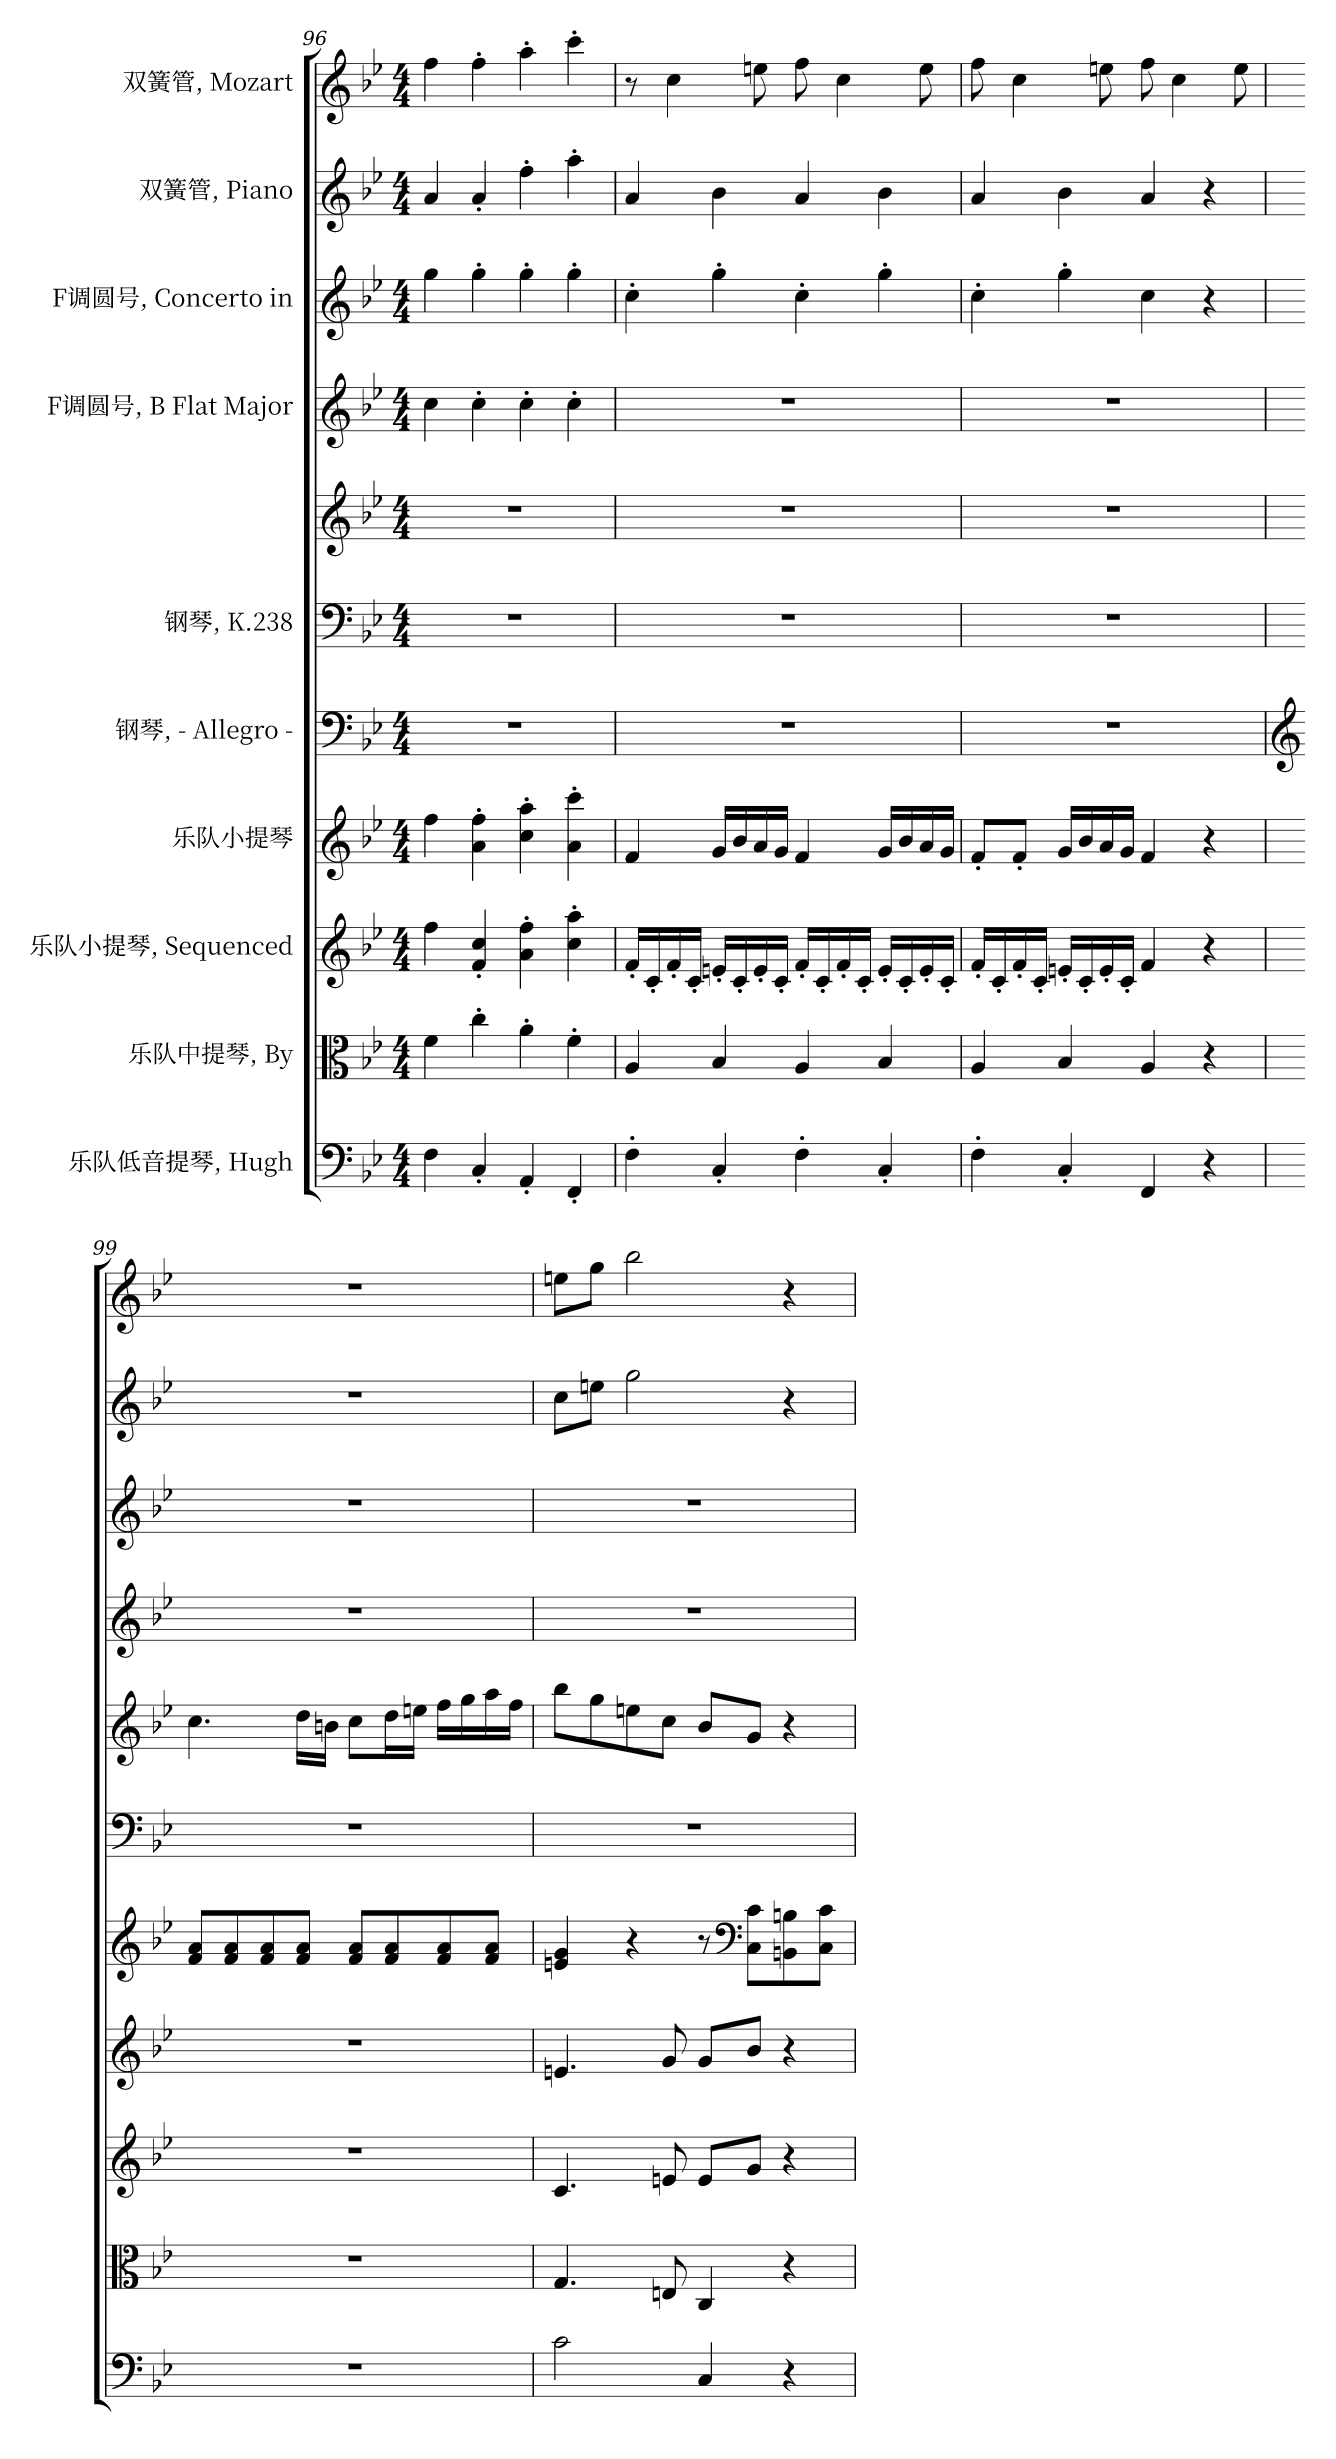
**kern	**kern	**kern	**kern	**kern	**kern	**kern	**kern	**kern	**kern	**kern
*part10	*part9	*part8	*part7	*part6	*part5	*part5	*part4	*part3	*part2	*part1
*staff11	*staff10	*staff9	*staff8	*staff7	*staff6	*staff5	*staff4	*staff3	*staff2	*staff1
*I"乐队低音提琴, Hugh	*I"乐队中提琴,   By	*I"乐队小提琴, Sequenced	*I"乐队小提琴	*I"钢琴,   -  Allegro -	*I"钢琴, K.238	*	*I"F调圆号, B Flat Major	*I"F调圆号, Concerto in	*I"双簧管, Piano	*I"双簧管, Mozart
!!LO:PB:g=z
*clefF4	*clefC3	*clefG2	*clefG2	*clefF4	*clefF4	*clefG2	*clefG2	*clefG2	*clefG2	*clefG2
*ITrd7c12	*	*	*	*	*	*	*ITrd4c7	*ITrd4c7	*	*
*k[b-e-]	*k[b-e-]	*k[b-e-]	*k[b-e-]	*k[b-e-]	*k[b-e-]	*k[b-e-]	*k[b-e-a-]	*k[b-e-a-]	*k[b-e-]	*k[b-e-]
*M4/4	*M4/4	*M4/4	*M4/4	*M4/4	*M4/4	*M4/4	*M4/4	*M4/4	*M4/4	*M4/4
=96	=96	=96	=96	=96	=96	=96	=96	=96	=96	=96
4FF\	4f\	4ff\	4ff\	1r	1r	1r	4f\	4cc\	4a/	4ff\
4CC'/	4cc'\	4f/' 4cc/'	4a\' 4ff\'	.	.	.	4f'\	4cc'\	4a'/	4ff'\
4AAA'/	4a'\	4a\' 4ff\'	4cc\' 4aa\'	.	.	.	4f'\	4cc'\	4ff'\	4aa'\
4FFF'/	4f'\	4cc\' 4aa\'	4a\' 4ccc\'	.	.	.	4f'\	4cc'\	4aa'\	4ccc'\
=97	=97	=97	=97	=97	=97	=97	=97	=97	=97	=97
4FF'\	4A/	16f'/LL	4f/	1r	1r	1r	1r	4f'\	4a/	8r
.	.	16c'/	.	.	.	.	.	.	.	.
.	.	16f'/	.	.	.	.	.	.	.	4cc\
.	.	16c'/JJ	.	.	.	.	.	.	.	.
4CC'/	4B-/	16en'/LL	16g/LL	.	.	.	.	4cc'\	4b-\	.
.	.	16c'/	16b-/	.	.	.	.	.	.	.
.	.	16e'/	16a/	.	.	.	.	.	.	8een\
.	.	16c'/JJ	16g/JJ	.	.	.	.	.	.	.
4FF'\	4A/	16f'/LL	4f/	.	.	.	.	4f'\	4a/	8ff\
.	.	16c'/	.	.	.	.	.	.	.	.
.	.	16f'/	.	.	.	.	.	.	.	4cc\
.	.	16c'/JJ	.	.	.	.	.	.	.	.
4CC'/	4B-/	16e'/LL	16g/LL	.	.	.	.	4cc'\	4b-\	.
.	.	16c'/	16b-/	.	.	.	.	.	.	.
.	.	16e'/	16a/	.	.	.	.	.	.	8ee\
.	.	16c'/JJ	16g/JJ	.	.	.	.	.	.	.
=98	=98	=98	=98	=98	=98	=98	=98	=98	=98	=98
4FF'\	4A/	16f'/LL	8f'/L	1r	1r	1r	1r	4f'\	4a/	8ff\
.	.	16c'/	.	.	.	.	.	.	.	.
.	.	16f'/	8f'/J	.	.	.	.	.	.	4cc\
.	.	16c'/JJ	.	.	.	.	.	.	.	.
4CC'/	4B-/	16en'/LL	16g/LL	.	.	.	.	4cc'\	4b-\	.
.	.	16c'/	16b-/	.	.	.	.	.	.	.
.	.	16e'/	16a/	.	.	.	.	.	.	8een\
.	.	16c'/JJ	16g/JJ	.	.	.	.	.	.	.
4FFF/	4A/	4f/	4f/	.	.	.	.	4f\	4a/	8ff\
.	.	.	.	.	.	.	.	.	.	4cc\
4r	4r	4r	4r	.	.	.	.	4r	4r	.
.	.	.	.	.	.	.	.	.	.	8ee\
!!LO:PB:g=z
=99	=99	=99	=99	=99	=99	=99	=99	=99	=99	=99
*	*	*	*	*clefG2	*	*	*	*	*	*
1r	1r	1r	1r	8f/ 8a/L	1r	4.cc\	1r	1r	1r	1r
.	.	.	.	8f/ 8a/	.	.	.	.	.	.
.	.	.	.	8f/ 8a/	.	.	.	.	.	.
.	.	.	.	8f/ 8a/J	.	16dd\LL	.	.	.	.
.	.	.	.	.	.	16bn\JJ	.	.	.	.
.	.	.	.	8f/ 8a/L	.	8cc\L	.	.	.	.
.	.	.	.	8f/ 8a/	.	16dd\L	.	.	.	.
.	.	.	.	.	.	16een\JJ	.	.	.	.
.	.	.	.	8f/ 8a/	.	16ff\LL	.	.	.	.
.	.	.	.	.	.	16gg\	.	.	.	.
.	.	.	.	8f/ 8a/J	.	16aa\	.	.	.	.
.	.	.	.	.	.	16ff\JJ	.	.	.	.
=100	=100	=100	=100	=100	=100	=100	=100	=100	=100	=100
2C\	4.G/	4.c/	4.en/	4en/ 4g/	1r	8bb-\L	1r	1r	8cc\L	8een\L
.	.	.	.	.	.	8gg\	.	.	8een\J	8gg\J
.	.	.	.	4r	.	8een\	.	.	2gg\	2bb-\
.	8En/	8en/	8g/	.	.	8cc\J	.	.	.	.
4CC/	4C/	8e/L	8g/L	8r	.	8b-/L	.	.	.	.
*	*	*	*	*clefF4	*	*	*	*	*	*
.	.	8g/J	8b-/J	8C\ 8c\L	.	8g/J	.	.	.	.
4r	4r	4r	4r	8BBn\ 8Bn\	.	4r	.	.	4r	4r
.	.	.	.	8C\ 8c\J	.	.	.	.	.	.
=	=	=	=	=	=	=	=	=	=	=
*-	*-	*-	*-	*-	*-	*-	*-	*-	*-	*-
